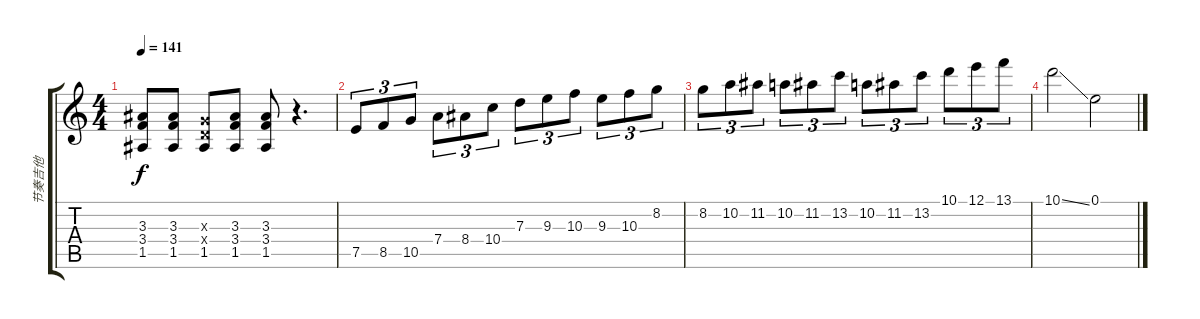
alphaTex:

\track ("节奏吉他" "节奏吉他") {instrument overdrivenguitar}
\staff {score tabs}
\tuning (E4 B3 G3 D3 A2 E2) {hide}
\ts (4 4)
\tempo 141
\clef g2
\ks c
(3.3 3.4 1.5).8{dy f} (3.3 3.4 1.5).8 (0.3{x} 0.4{x} 1.5).8 (3.3 3.4 1.5).8 (3.3 3.4 1.5).8 r.4{d} |
7.5.8{tu (3 2)} 8.5.8{tu (3 2)} 10.5.8{tu (3 2)} 7.4.8{tu (3 2)} 8.4.8{tu (3 2)} 10.4.8{tu (3 2)} 7.3.8{tu (3 2)} 9.3.8{tu (3 2)} 10.3.8{tu (3 2)} 9.3.8{tu (3 2)} 10.3.8{tu (3 2)} 8.2.8{tu (3 2)} |
8.2.8{tu (3 2)} 10.2.8{tu (3 2)} 11.2.8{tu (3 2)} 10.2.8{tu (3 2)} 11.2.8{tu (3 2)} 13.2.8{tu (3 2)} 10.2.8{tu (3 2)} 11.2.8{tu (3 2)} 13.2.8{tu (3 2)} 10.1.8{tu (3 2)} 12.1.8{tu (3 2)} 13.1.8{tu (3 2)} |
10.1{ss}.2 0.1.2{volume 0}
